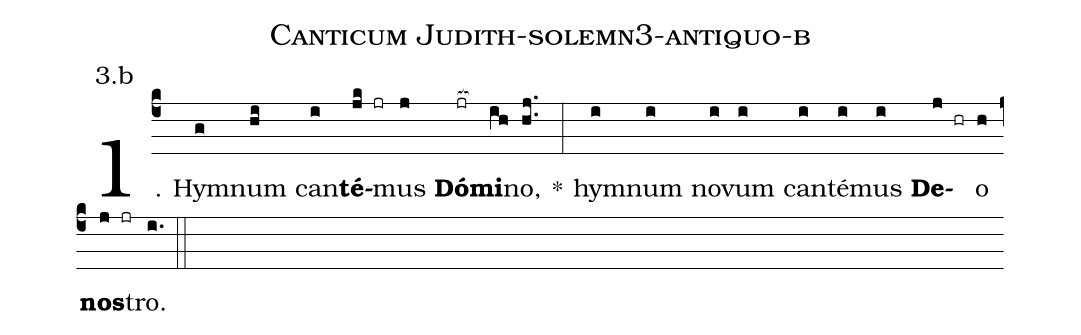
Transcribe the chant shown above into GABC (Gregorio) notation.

name: Canticum Judith-solemn3-antiquo-b;
annotation: 3.b;
%%
(c4)1. Hym(g)num(hi) can(i)<b>té</b>(jk jr)mus(j) <b>Dó</b>(jr[ocb:1{])<b>mi</b>(ih[ocb:0}])no,(hj..) *(:) hym(i)num(i) no(i)vum(i) can(i)té(i)mus(i) <b>De</b>(j hr)o(h) <b>nos</b>(j jr)tro.(i.) (::)
